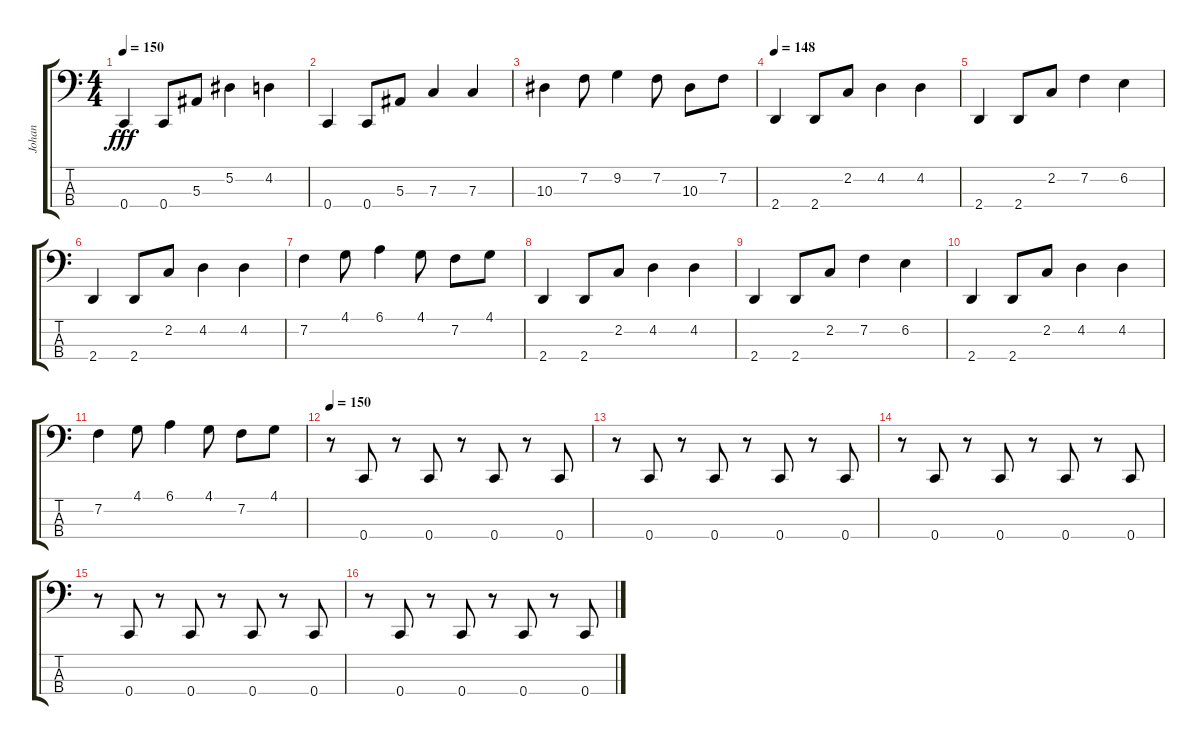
\track ("Johan" "Johan") {instrument electricbasspick}
\staff {score tabs}
\tuning (Eb2 Bb1 F1 C1) {hide}
\ts (4 4)
\tempo 150
\clef f4
\ks c
0.4.4{dy fff} 0.4.8 5.3.8 5.2.4 4.2.4 |
0.4.4 0.4.8 5.3.8 7.3.4 7.3.4 |
10.3.4 7.2.8 9.2.4 7.2.8 10.3.8 7.2.8 |
\tempo 148
2.4.4 2.4.8 2.2.8 4.2.4 4.2.4 |
2.4.4 2.4.8 2.2.8 7.2.4 6.2.4 |
2.4.4 2.4.8 2.2.8 4.2.4 4.2.4 |
7.2.4 4.1.8 6.1.4 4.1.8 7.2.8 4.1.8 |
2.4.4 2.4.8 2.2.8 4.2.4 4.2.4 |
2.4.4 2.4.8 2.2.8 7.2.4 6.2.4 |
2.4.4 2.4.8 2.2.8 4.2.4 4.2.4 |
7.2.4 4.1.8 6.1.4 4.1.8 7.2.8 4.1.8 |
\tempo 150
r.8 0.4.8 r.8 0.4.8 r.8 0.4.8 r.8 0.4.8 |
r.8 0.4.8 r.8 0.4.8 r.8 0.4.8 r.8 0.4.8 |
r.8 0.4.8 r.8 0.4.8 r.8 0.4.8 r.8 0.4.8 |
r.8 0.4.8 r.8 0.4.8 r.8 0.4.8 r.8 0.4.8 |
r.8 0.4.8 r.8 0.4.8 r.8 0.4.8 r.8 0.4.8
